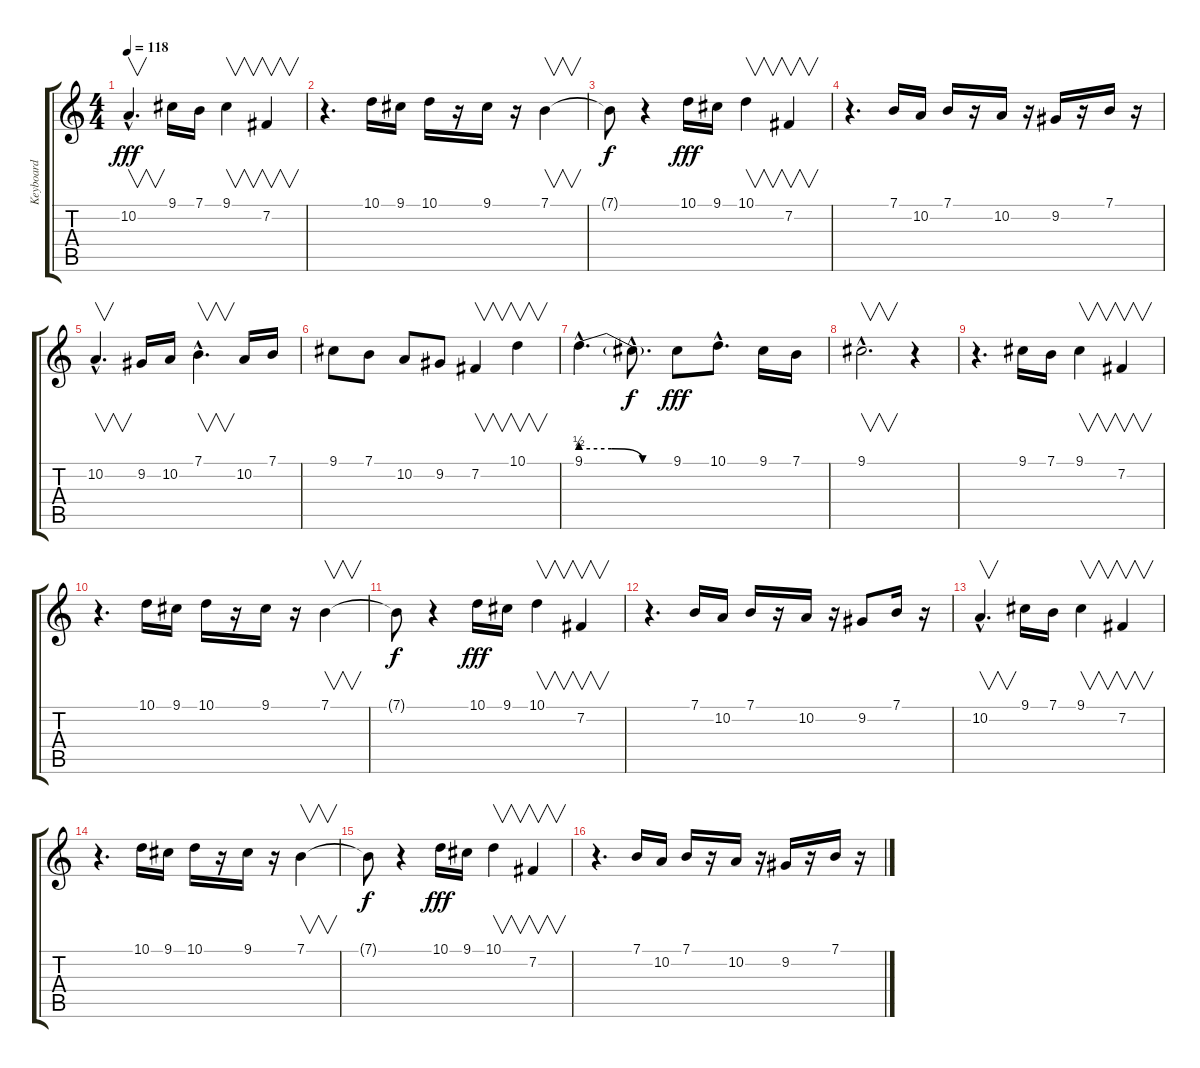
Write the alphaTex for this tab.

\track ("Keyboard" "Keyboard") {instrument electricgrandpiano}
\staff {score tabs}
\tuning (E4 B3 G3 D3 A2 E2) {hide}
\ts (4 4)
\tempo 118
\clef g2
\ks c
10.2{hac}.4{v d dy fff} 9.1.16 7.1.16 9.1.4{v} 7.2.4{v} |
r.4{d} 10.1.16 9.1.16 10.1.16 r.16 9.1.16 r.16 7.1.4{v} |
7.1{t}.8{dy f} r.4 10.1.16{dy fff} 9.1.16 10.1.4{v} 7.2.4{v} |
r.4{d} 7.1.16 10.2.16 7.1.16 r.16 10.2.16 r.16 9.2.16 r.16 7.1.16 r.16 |
10.2{hac}.4{v d} 9.2.16 10.2.16 7.1{hac}.4{v d} 10.2.16 7.1.16 |
9.1.8 7.1.8 10.2.8 9.2.8 7.2.4{v} 10.1.4{v} |
9.1{be (custom 0 2 20 2 40 0 60 0) hac}.4{d} 9.1{hac t}.8{d dy f} 9.1.8{dy fff} 10.1{hac}.8{d} 9.1.16 7.1.16 |
9.1{hac}.2{v d} r.4 |
r.4{d} 9.1.16 7.1.16 9.1.4{v} 7.2.4{v} |
r.4{d} 10.1.16 9.1.16 10.1.16 r.16 9.1.16 r.16 7.1.4{v} |
7.1{t}.8{dy f} r.4 10.1.16{dy fff} 9.1.16 10.1.4{v} 7.2.4{v} |
r.4{d} 7.1.16 10.2.16 7.1.16 r.16 10.2.16 r.16 9.2.8 7.1.16 r.16 |
10.2{hac}.4{v d} 9.1.16 7.1.16 9.1.4{v} 7.2.4{v} |
r.4{d} 10.1.16 9.1.16 10.1.16 r.16 9.1.16 r.16 7.1.4{v} |
7.1{t}.8{dy f} r.4 10.1.16{dy fff} 9.1.16 10.1.4{v} 7.2.4{v} |
r.4{d} 7.1.16 10.2.16 7.1.16 r.16 10.2.16 r.16 9.2.16 r.16 7.1.16 r.16
